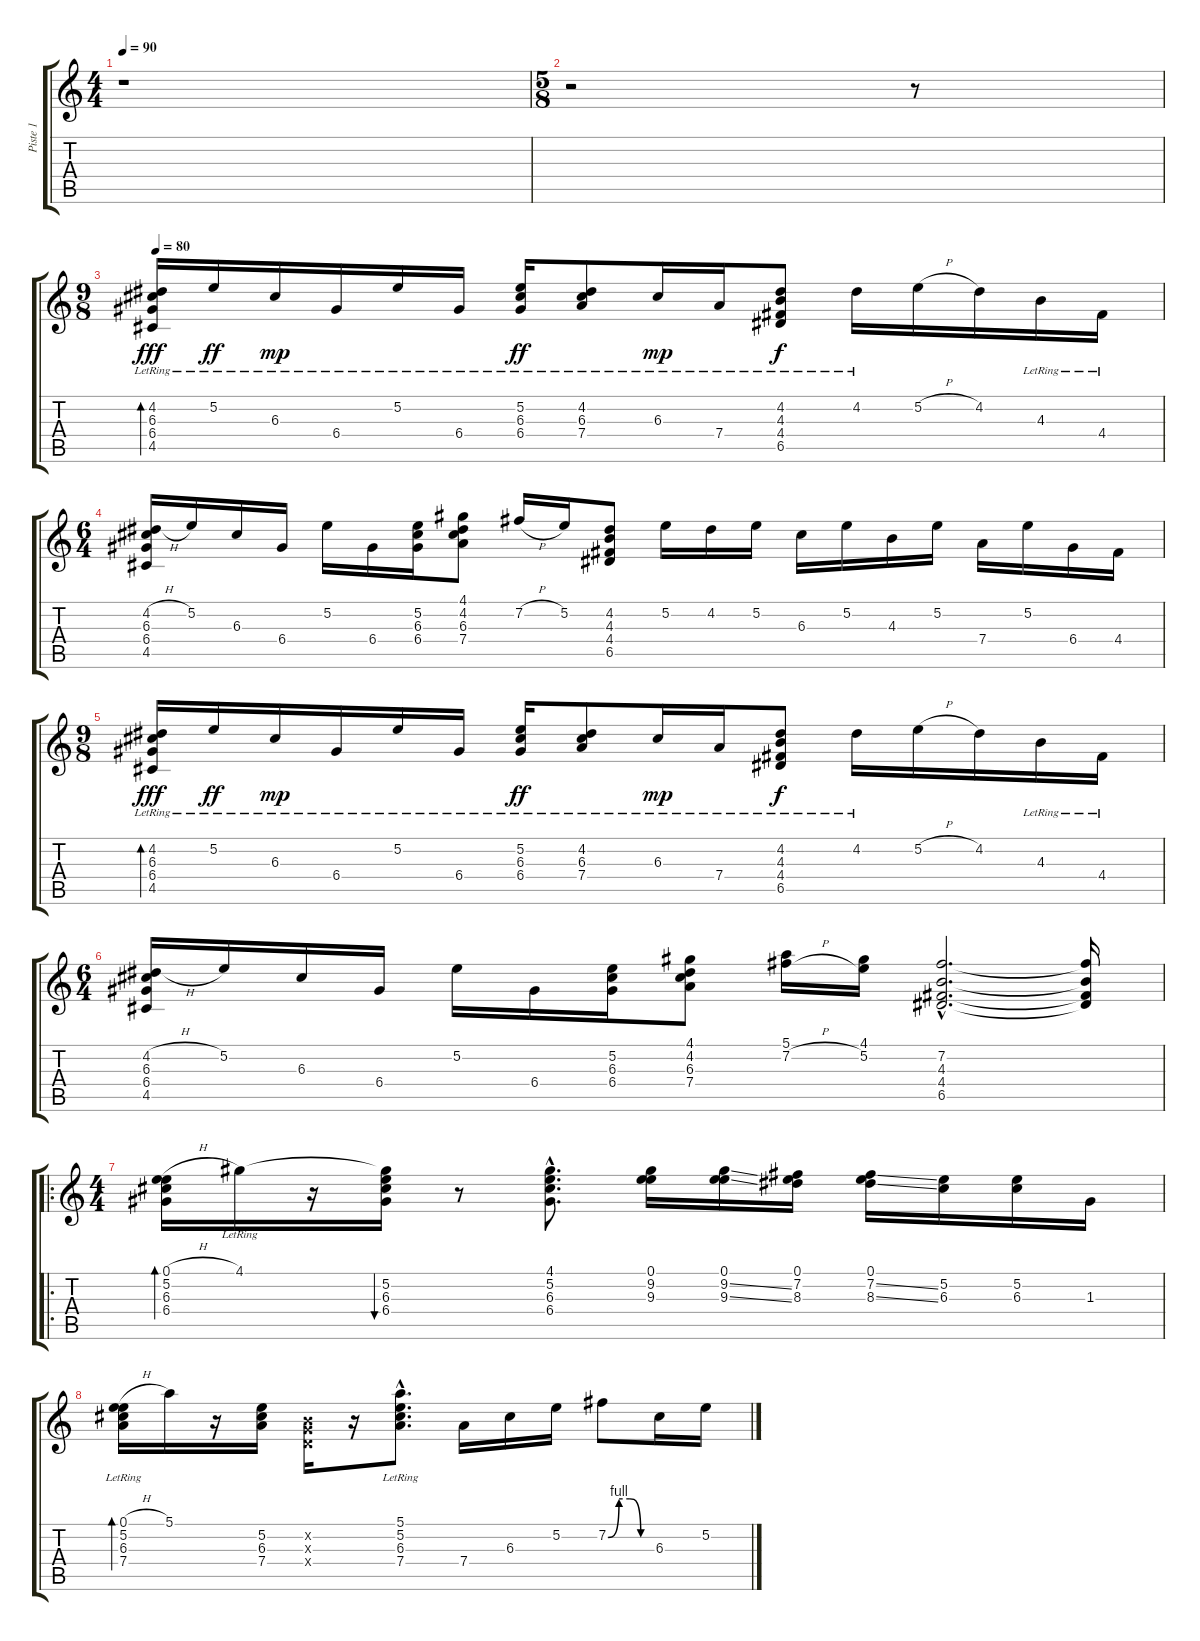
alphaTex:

\track ("Piste 1" "Piste 1") {instrument acousticguitarsteel}
\staff {score tabs}
\tuning (E4 B3 G3 D3 A2 E2) {hide}
\ts (4 4)
\tempo 90
\clef g2
\ks c
r.1{dy f} |
\ts (5 8)
r.2 r.8 |
\ts (9 8)
\tempo 80
(4.2{lr} 6.3 6.4 4.5).16{bd 30 dy fff instrument acousticgrandpiano} 5.2{lr}.16{dy ff} 6.3{lr}.16{dy mp} 6.4{lr}.16 5.2{lr}.16 6.4{lr}.16 (5.2{lr} 6.3{lr} 6.4{lr}).16{dy ff} (4.2{lr} 6.3{lr} 7.4{lr}).8 6.3{lr}.16{dy mp} 7.4{lr}.16 (4.2 4.3 4.4{lr} 6.5).8{dy f} 4.2{lr}.16 5.2{h}.16 4.2.16 4.3{lr}.16 4.4{lr}.16 |
\ts (6 4)
(4.2{h} 6.3 6.4 4.5).16 5.2.16 6.3.16 6.4.16 5.2.16 6.4.16 (5.2 6.3 6.4).16 (4.1 4.2 6.3 7.4).8 7.2{h}.16 5.2.16 (4.2 4.3 4.4 6.5).8 5.2.16 4.2.16 5.2.16 6.3.16 5.2.16 4.3.16 5.2.16 7.4.16 5.2.16 6.4.16 4.4.16 |
\ts (9 8)
(4.2{lr} 6.3 6.4 4.5).16{bd 30 dy fff} 5.2{lr}.16{dy ff} 6.3{lr}.16{dy mp} 6.4{lr}.16 5.2{lr}.16 6.4{lr}.16 (5.2{lr} 6.3{lr} 6.4{lr}).16{dy ff} (4.2{lr} 6.3{lr} 7.4{lr}).8 6.3{lr}.16{dy mp} 7.4{lr}.16 (4.2 4.3 4.4{lr} 6.5).8{dy f} 4.2{lr}.16 5.2{h}.16 4.2.16 4.3{lr}.16 4.4{lr}.16 |
\ts (6 4)
(4.2{h} 6.3 6.4 4.5).16 5.2.16 6.3.16 6.4.16 5.2.16 6.4.16 (5.2 6.3 6.4).16 (4.1 4.2 6.3 7.4).8 (5.1 7.2{h}).16 (4.1 5.2).16 (7.2{hac} 4.3{hac} 4.4{hac} 6.5{hac}).2{d} (7.2{t} 4.3{t} 4.4{t} 6.5{t}).16 |
\ro
\ts (4 4)
(0.1{h} 5.2 6.3 6.4).16{bd 240 instrument acousticguitarsteel} 4.1{lr}.16 r.16 (4.1{t} 5.2 6.3 6.4).16{bu 240} r.8 (4.1{hac} 5.2{hac} 6.3{hac} 6.4{hac}).8{d} (0.1 9.2 9.3).16 (0.1 9.2{ss} 9.3{ss}).16 (0.1 7.2 8.3).16 (0.1 7.2{ss} 8.3{ss}).16 (5.2 6.3).16 (5.2 6.3).16 1.3.16 |
(0.1{h} 5.2{lr} 6.3{lr} 7.4{lr}).16{bd 60} 5.1.16 r.16 (5.2 6.3 7.4).16 (0.2{x} 0.3{x} 0.4{x}).16 r.16 (5.1{hac lr} 5.2{hac lr} 6.3{hac lr} 7.4{hac lr}).8{d} 7.4.16 6.3.16 5.2.16 7.2{be (custom 0 0 15 4 30 4 45 0 60 0)}.8 6.3.16 5.2.16
